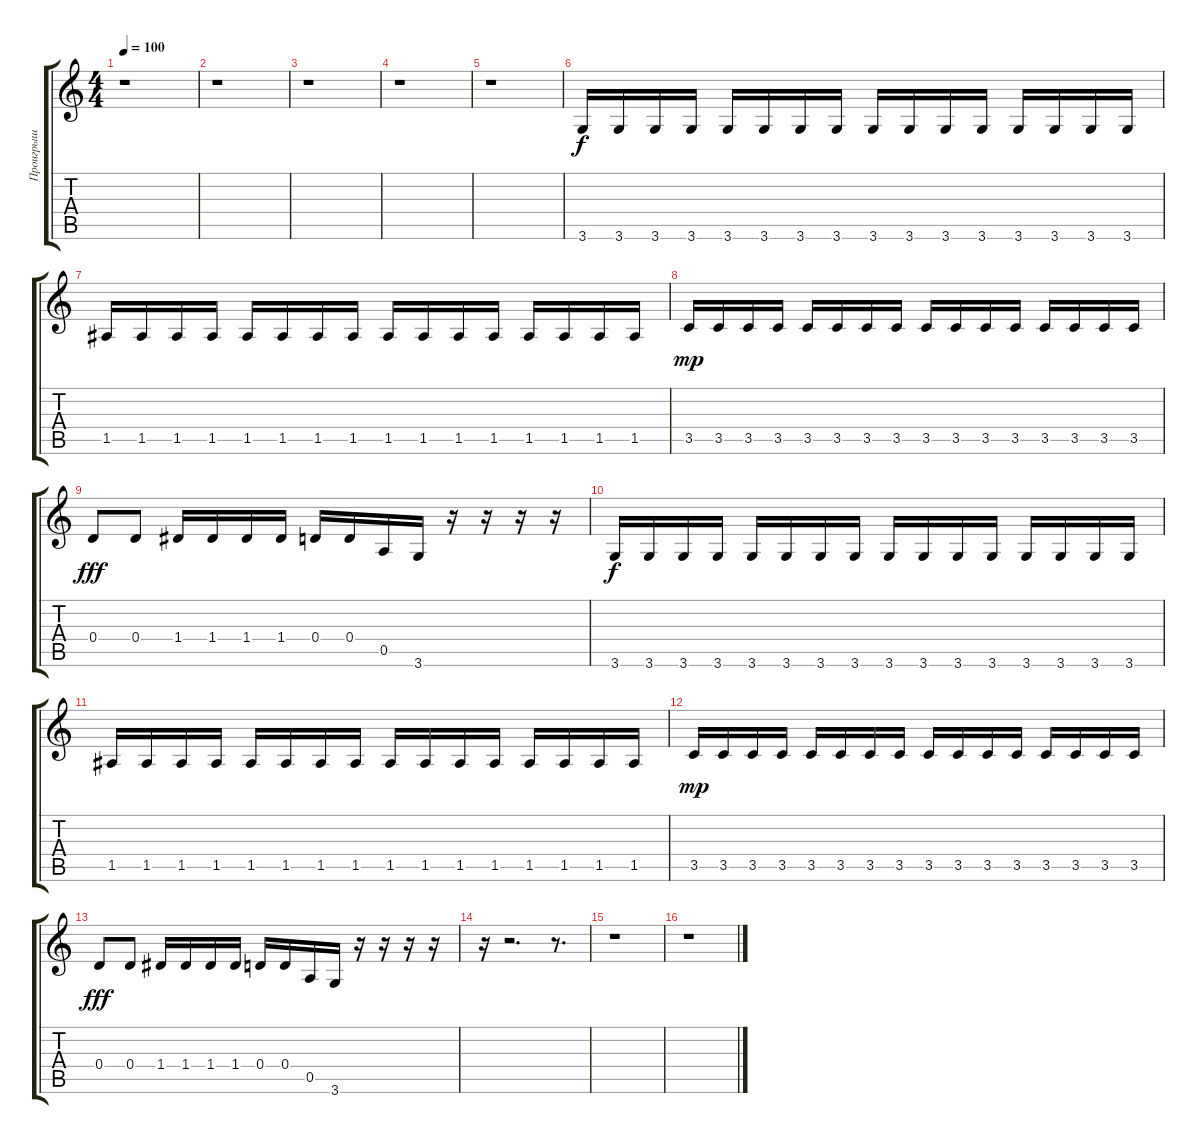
\track ("Проигрыш" "Проигрыш") {instrument electricguitarmuted}
\staff {score tabs}
\tuning (E4 B3 G3 D3 A2 E2) {hide}
\ts (4 4)
\tempo 100
\clef g2
\ks c
r.1{dy fff} |
r.1 |
r.1 |
r.1 |
r.1 |
3.6.16{dy f} 3.6.16 3.6.16 3.6.16 3.6.16 3.6.16 3.6.16 3.6.16 3.6.16 3.6.16 3.6.16 3.6.16 3.6.16 3.6.16 3.6.16 3.6.16 |
1.5.16 1.5.16 1.5.16 1.5.16 1.5.16 1.5.16 1.5.16 1.5.16 1.5.16 1.5.16 1.5.16 1.5.16 1.5.16 1.5.16 1.5.16 1.5.16 |
3.5.16{dy mp} 3.5.16 3.5.16 3.5.16 3.5.16 3.5.16 3.5.16 3.5.16 3.5.16 3.5.16 3.5.16 3.5.16 3.5.16 3.5.16 3.5.16 3.5.16 |
0.4.8{dy fff} 0.4.8 1.4.16 1.4.16 1.4.16 1.4.16 0.4.16 0.4.16 0.5.16 3.6.16 r.16 r.16 r.16 r.16 |
3.6.16{dy f} 3.6.16 3.6.16 3.6.16 3.6.16 3.6.16 3.6.16 3.6.16 3.6.16 3.6.16 3.6.16 3.6.16 3.6.16 3.6.16 3.6.16 3.6.16 |
1.5.16 1.5.16 1.5.16 1.5.16 1.5.16 1.5.16 1.5.16 1.5.16 1.5.16 1.5.16 1.5.16 1.5.16 1.5.16 1.5.16 1.5.16 1.5.16 |
3.5.16{dy mp} 3.5.16 3.5.16 3.5.16 3.5.16 3.5.16 3.5.16 3.5.16 3.5.16 3.5.16 3.5.16 3.5.16 3.5.16 3.5.16 3.5.16 3.5.16 |
0.4.8{dy fff} 0.4.8 1.4.16 1.4.16 1.4.16 1.4.16 0.4.16 0.4.16 0.5.16 3.6.16 r.16 r.16 r.16 r.16 |
r.16 r.2{d} r.8{d} |
r.1 |
r.1
